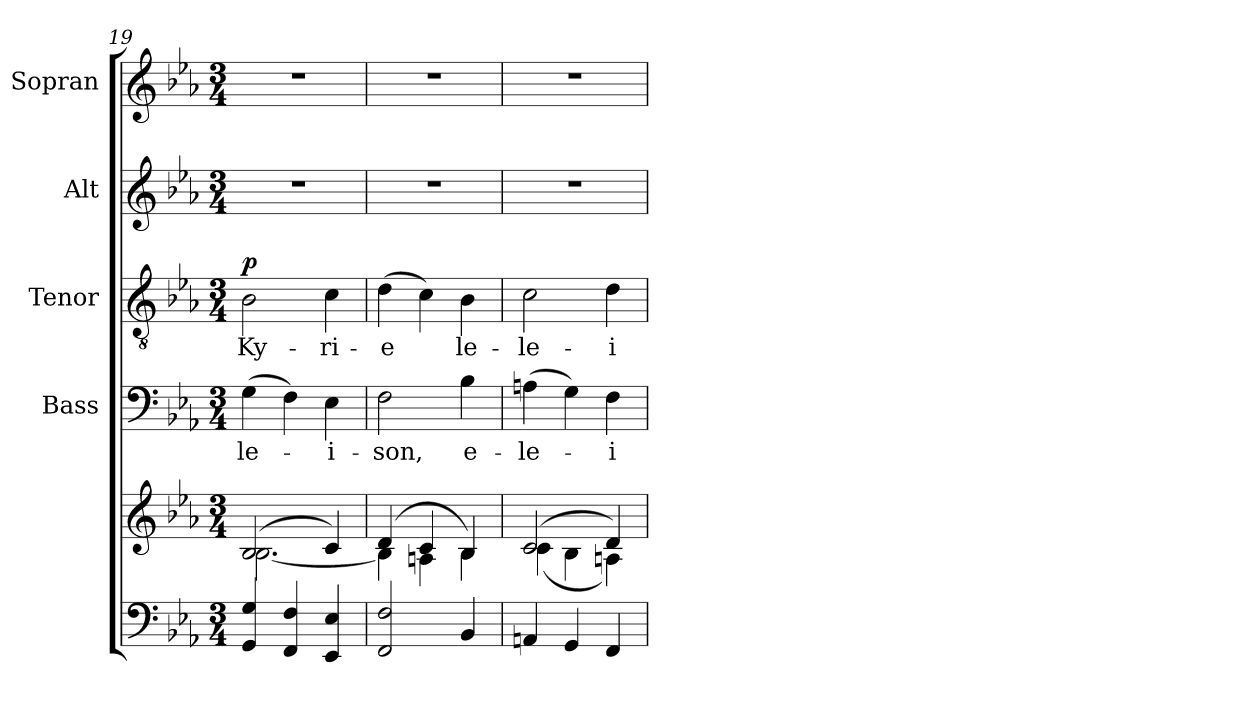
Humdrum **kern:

**kern	**kern	**kern	**text	**kern	**text	**dynam	**kern	**kern
*part5	*part5	*part4	*part4	*part3	*part3	*part3	*part2	*part1
*staff6	*staff5	*staff4	*staff4	*staff3	*staff3	*staff3	*staff2	*staff1
*	*	*I"Bass	*	*I"Tenor	*	*	*I"Alt	*I"Sopran
*	*	*I'B.	*	*I'T.	*	*	*I'A.	*I'S.
*clefF4	*clefG2	*clefF4	*	*clefGv2	*	*	*clefG2	*clefG2
*k[b-e-a-]	*k[b-e-a-]	*k[b-e-a-]	*	*k[b-e-a-]	*	*	*k[b-e-a-]	*k[b-e-a-]
*E-:	*E-:	*E-:	*	*E-:	*	*	*E-:	*E-:
*M3/4	*M3/4	*M3/4	*	*M3/4	*	*	*M3/4	*M3/4
=19	=19	=19	=19	=19	=19	=19	=19	=19
*	*^	*	*	*	*	*	*	*
!	!	!	!	!LO:LY:b	!	!LO:LY:b	!LO:DY:a	!	!
4GG/ 4G/	(2B-/	[<2.B-\	(>4G\	-le-	2B-\	Ky-	p	2.r	2.r
4FF/ 4F/	.	.	4F\)	.	.	.	.	.	.
!	!	!	!	!LO:LY:b	!	!LO:LY:b	!	!	!
4EE-/ 4E-/	4c/)	.	4E-\	-i-	4c\	-ri-	.	.	.
=20	=20	=20	=20	=20	=20	=20	=20	=20	=20
!	!	!	!	!LO:LY:b	!	!LO:LY:b	!	!	!
2FF/ 2F/	(4d/	4B-\]	2F\	-son,	(>4d\	-e	.	2.r	2.r
.	4c/	4An\	.	.	4c\)	.	.	.	.
!	!	!	!	!LO:LY:b	!	!LO:LY:b	!	!	!
4BB-/	4B-/)	4B-\	4B-\	e-	4B-\	le-	.	.	.
=21	=21	=21	=21	=21	=21	=21	=21	=21	=21
!	!	!	!	!LO:LY:b	!	!LO:LY:b	!	!	!
4AAn/	(2c/	(<4c\	(>4An\	-le-	2c\	-le-	.	2.r	2.r
4GG/	.	4B-\	4G\)	.	.	.	.	.	.
!	!	!	!	!LO:LY:b	!	!LO:LY:b	!	!	!
4FF/	4d/)	4An\)	4F\	-i-	4d\	-i-	.	.	.
*	*v	*v	*	*	*	*	*	*	*
=	=	=	=	=	=	=	=	=
*-	*-	*-	*-	*-	*-	*-	*-	*-
